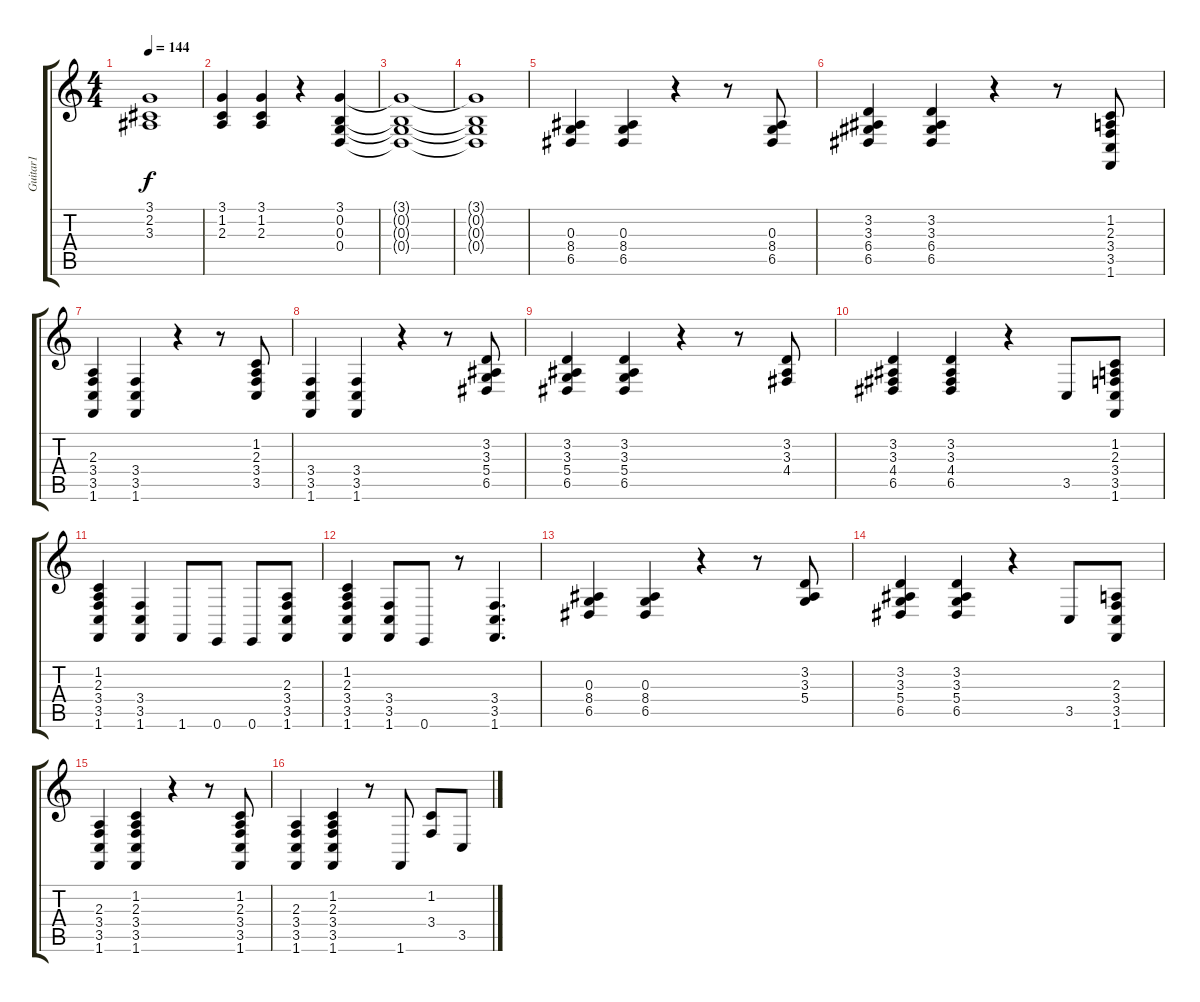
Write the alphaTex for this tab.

\track ("Guitar1             " "Guitar1   ") {instrument brasssection}
\staff {score tabs}
\tuning (E4 B3 G3 D3 A2 E2) {hide}
\ts (4 4)
\tempo 144
\clef g2
\ks c
(3.1{t} 2.2{t} 3.3{t}).1{dy f} |
(3.1 1.2 2.3).4 (3.1 1.2 2.3).4 r.4 (3.1 0.2 0.3 0.4).4 |
(3.1{t} 0.2{t} 0.3{t} 0.4{t}).1 |
(3.1{t} 0.2{t} 0.3{t} 0.4{t}).1 |
(0.3 8.4 6.5).4 (0.3 8.4 6.5).4 r.4 r.8 (0.3 8.4 6.5).8 |
(3.2 3.3 6.4 6.5).4 (3.2 3.3 6.4 6.5).4 r.4 r.8 (1.2 2.3 3.4 3.5 1.6).8 |
(2.3 3.4 3.5 1.6).4 (3.4 3.5 1.6).4 r.4 r.8 (1.2 2.3 3.4 3.5).8 |
(3.4 3.5 1.6).4 (3.4 3.5 1.6).4 r.4 r.8 (3.2 3.3 5.4 6.5).8 |
(3.2 3.3 5.4 6.5).4 (3.2 3.3 5.4 6.5).4 r.4 r.8 (3.2 3.3 4.4).8 |
(3.2 3.3 4.4 6.5).4 (3.2 3.3 4.4 6.5).4 r.4 3.5.8 (1.2 2.3 3.4 3.5 1.6).8 |
(1.2 2.3 3.4 3.5 1.6).4 (3.4 3.5 1.6).4 1.6.8 0.6.8 0.6.8 (2.3 3.4 3.5 1.6).8 |
(1.2 2.3 3.4 3.5 1.6).4 (3.4 3.5 1.6).8 0.6.8 r.8 (3.4 3.5 1.6).4{d} |
(0.3 8.4 6.5).4 (0.3 8.4 6.5).4 r.4 r.8 (3.2 3.3 5.4).8 |
(3.2 3.3 5.4 6.5).4 (3.2 3.3 5.4 6.5).4 r.4 3.5.8 (2.3 3.4 3.5 1.6).8 |
(2.3 3.4 3.5 1.6).4 (1.2 2.3 3.4 3.5 1.6).4 r.4 r.8 (1.2 2.3 3.4 3.5 1.6).8 |
(2.3 3.4 3.5 1.6).4 (1.2 2.3 3.4 3.5 1.6).4 r.8 1.6.8 (1.2 3.4).8 3.5.8
